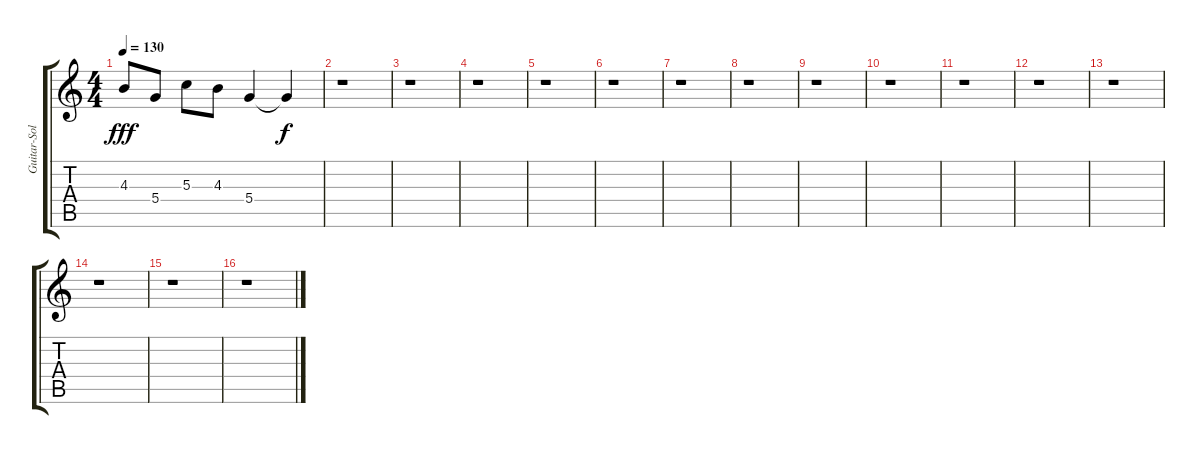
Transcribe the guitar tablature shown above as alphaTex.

\track ("Guitar-Solo" "Guitar-Sol") {instrument distortionguitar}
\staff {score tabs}
\tuning (E4 B3 G3 D3 A2 E2) {hide}
\ts (4 4)
\tempo 130
\clef g2
\ks c
4.3.8{dy fff} 5.4.8 5.3.8 4.3.8 5.4.4 5.4{t}.4{dy f} |
r.1 |
r.1 |
r.1 |
r.1 |
r.1 |
r.1 |
r.1 |
r.1 |
r.1 |
r.1 |
r.1 |
r.1 |
r.1 |
r.1 |
r.1
